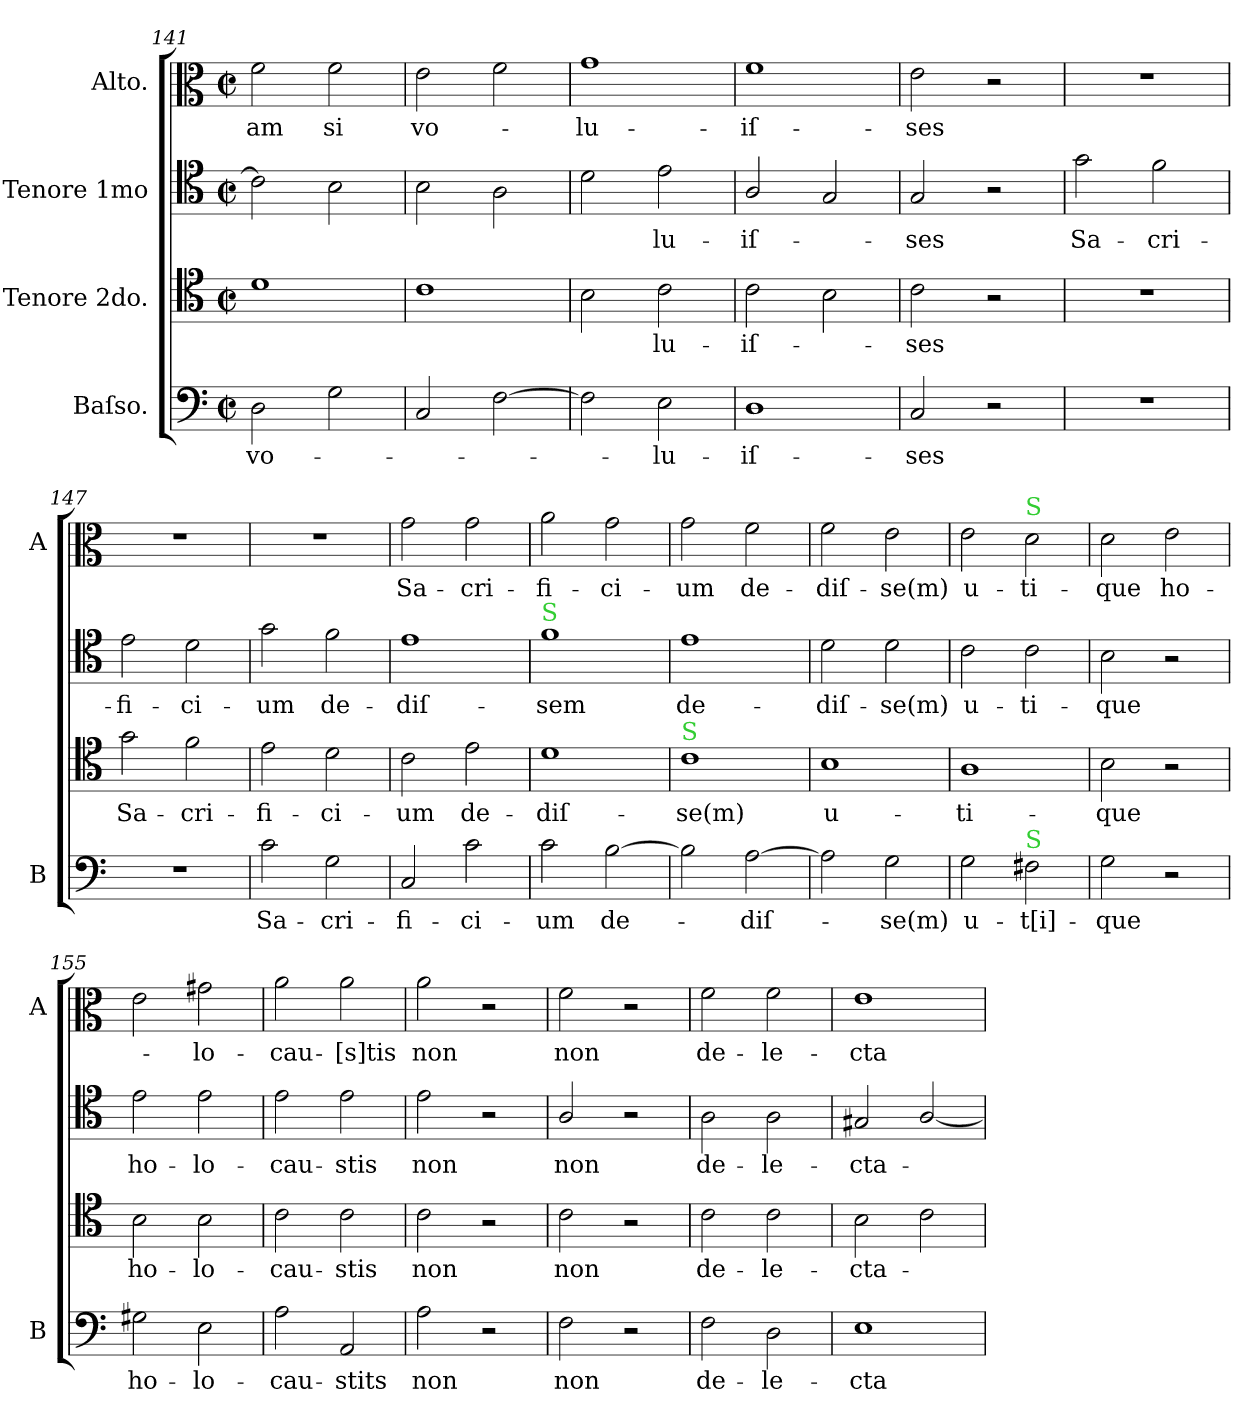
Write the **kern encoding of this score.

**kern	**text	**dynam	**kern	**text	**kern	**text	**dynam	**kern	**text	**dynam
*part4	*part4	*part4	*part3	*part3	*part2	*part2	*part2	*part1	*part1	*part1
*staff4	*staff4	*staff4	*staff3	*staff3	*staff2	*staff2	*staff2	*staff1	*staff1	*staff1
*I"Baſso.	*	*	*I"Tenore 2do.	*	*I"Tenore 1mo	*	*	*I"Alto.	*	*
*I'B	*	*	*	*	*	*	*	*I'A	*	*
*clefF4	*	*	*clefC4	*	*clefC4	*	*	*clefC3	*	*
*k[]	*	*	*k[]	*	*k[]	*	*	*k[]	*	*
*M2/2	*	*	*M2/2	*	*M2/2	*	*	*M2/2	*	*
*met(c|)	*	*	*met(c|)	*	*met(c|)	*	*	*met(c|)	*	*
=141	=141	=141	=141	=141	=141	=141	=141	=141	=141	=141
2D\	vo-	.	1d	.	2c\]	.	.	2f\	-am	.
2G\	.	.	.	.	2B\	.	.	2f\	si	.
=142	=142	=142	=142	=142	=142	=142	=142	=142	=142	=142
2C/	.	.	1c	.	2B\	.	.	2e\	vo-	.
[2F\	.	.	.	.	2A\	.	.	2f\	.	.
=143	=143	=143	=143	=143	=143	=143	=143	=143	=143	=143
2F\]	.	.	2B\	.	2d\	.	.	1g	-lu-	.
2E\	-lu-	.	2c\	-lu-	2e\	-lu-	.	.	.	.
=144	=144	=144	=144	=144	=144	=144	=144	=144	=144	=144
1D	-iſ-	.	2c\	-iſ-	2A/	-iſ-	.	1f	-iſ-	.
.	.	.	2B\	.	2G/	.	.	.	.	.
=145	=145	=145	=145	=145	=145	=145	=145	=145	=145	=145
2C/	-ses	.	2c\	-ses	2G/	-ses	.	2e\	-ses	.
2r	.	.	2r	.	2r	.	.	2r	.	.
=146	=146	=146	=146	=146	=146	=146	=146	=146	=146	=146
1r	.	.	1r	.	2g\	Sa-	.	1r	.	.
.	.	.	.	.	2f\	-cri-	.	.	.	.
=147	=147	=147	=147	=147	=147	=147	=147	=147	=147	=147
1r	.	.	2g\	Sa-	2e\	-fi-	.	1r	.	.
.	.	.	2f\	-cri-	2d\	-ci-	.	.	.	.
=148	=148	=148	=148	=148	=148	=148	=148	=148	=148	=148
2c\	Sa-	.	2e\	-fi-	2g\	-um	.	1r	.	.
2G\	-cri-	.	2d\	-ci-	2f\	de-	.	.	.	.
=149	=149	=149	=149	=149	=149	=149	=149	=149	=149	=149
!	!	!	!	!	!	!	!LO:DY:b	!	!	!
2C/	-fi-	.	2c\	-um	1e	-diſ-	for	2g\	Sa-	.
!	!	!LO:DY:b	!	!	!	!	!	!	!	!
2c\	-ci-	for	2e\	de-	.	.	.	2g\	-cri-	.
=150	=150	=150	=150	=150	=150	=150	=150	=150	=150	=150
!	!	!	!	!	!LO:TX:a:color=limegreen:t=S	!	!	!	!	!
2c\	-um	.	1d	-diſ-	1f	-sem	.	2a\	-fi-	.
[2B\	de-	.	.	.	.	.	.	2g\	-ci-	.
=151	=151	=151	=151	=151	=151	=151	=151	=151	=151	=151
!	!	!	!LO:TX:a:color=limegreen:t=S	!	!	!	!	!	!	!
2B\]	.	.	1c	-se(m)	1e	de-	.	2g\	-um	.
[2A\	-diſ-	.	.	.	.	.	.	2f\	de-	.
=152	=152	=152	=152	=152	=152	=152	=152	=152	=152	=152
2A\]	.	.	1B	u-	2d\	-diſ-	.	2f\	-diſ-	.
2G\	-se(m)	.	.	.	2d\	-se(m)	.	2e\	-se(m)	.
=153	=153	=153	=153	=153	=153	=153	=153	=153	=153	=153
2G\	u-	.	1A	-ti-	2c\	u-	.	2e\	u-	.
!	!	!	!	!	!	!	!	!LO:TX:a:color=limegreen:t=S	!	!
!LO:TX:a:color=limegreen:t=S	!	!	!	!	!	!	!	!	!	!
2F#X\	-t[i]-	.	.	.	2c\	-ti-	.	2d\	-ti-	.
=154	=154	=154	=154	=154	=154	=154	=154	=154	=154	=154
2G\	-que	.	2B\	-que	2B\	-que	.	2d\	-que	.
2r	.	.	2r	.	2r	.	.	2e\	ho-	.
=155	=155	=155	=155	=155	=155	=155	=155	=155	=155	=155
2G#X\	ho-	.	2B\	ho-	2e\	ho-	.	2e\	.	.
2E\	-lo-	.	2B\	-lo-	2e\	-lo-	.	2g#X\	-lo-	.
=156	=156	=156	=156	=156	=156	=156	=156	=156	=156	=156
2A\	-cau-	.	2c\	-cau-	2e\	-cau-	.	2a\	-cau-	.
2AA/	-stits	.	2c\	-stis	2e\	-stis	.	2a\	-[s]tis	.
=157	=157	=157	=157	=157	=157	=157	=157	=157	=157	=157
2A\	non	.	2c\	non	2e\	non	.	2a\	non	.
2r	.	.	2r	.	2r	.	.	2r	.	.
=158	=158	=158	=158	=158	=158	=158	=158	=158	=158	=158
!	!	!LO:DY:b	!	!	!	!	!LO:DY:a	!	!	!LO:DY:a
2F\	non	pia	2c\	non	2A/	non	pia.	2f\	non	pia.
2r	.	.	2r	.	2r	.	.	2r	.	.
=159	=159	=159	=159	=159	=159	=159	=159	=159	=159	=159
2F\	de-	.	2c\	de-	2A\	de-	.	2f\	de-	.
2D\	-le-	.	2c\	-le-	2A\	-le-	.	2f\	-le-	.
=160	=160	=160	=160	=160	=160	=160	=160	=160	=160	=160
1E	-cta-	.	2B\	-cta-	2G#X/	-cta-	.	1e	-cta-	.
.	.	.	2c\	.	[2A/	.	.	.	.	.
=	=	=	=	=	=	=	=	=	=	=
*-	*-	*-	*-	*-	*-	*-	*-	*-	*-	*-
